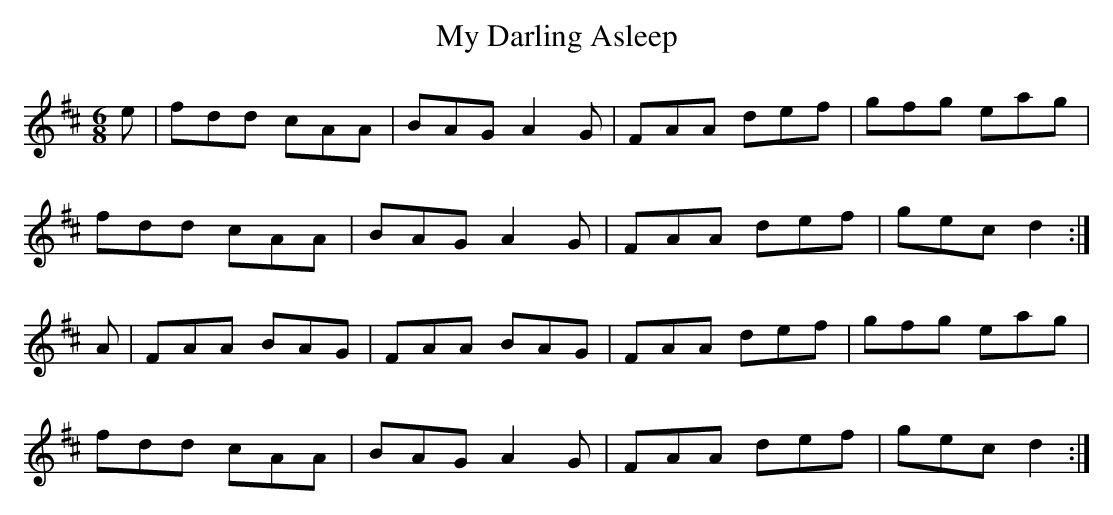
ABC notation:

X:1
T:My Darling Asleep
M:6/8
K:D
e|fdd cAA|BAG A2G|FAA def|gfg eag|
fdd cAA|BAG A2G|FAA def| gec d2:|
A|FAA BAG|FAA BAG|FAA def|gfg eag|
fdd cAA|BAG A2G|FAA def| gec d2:|
